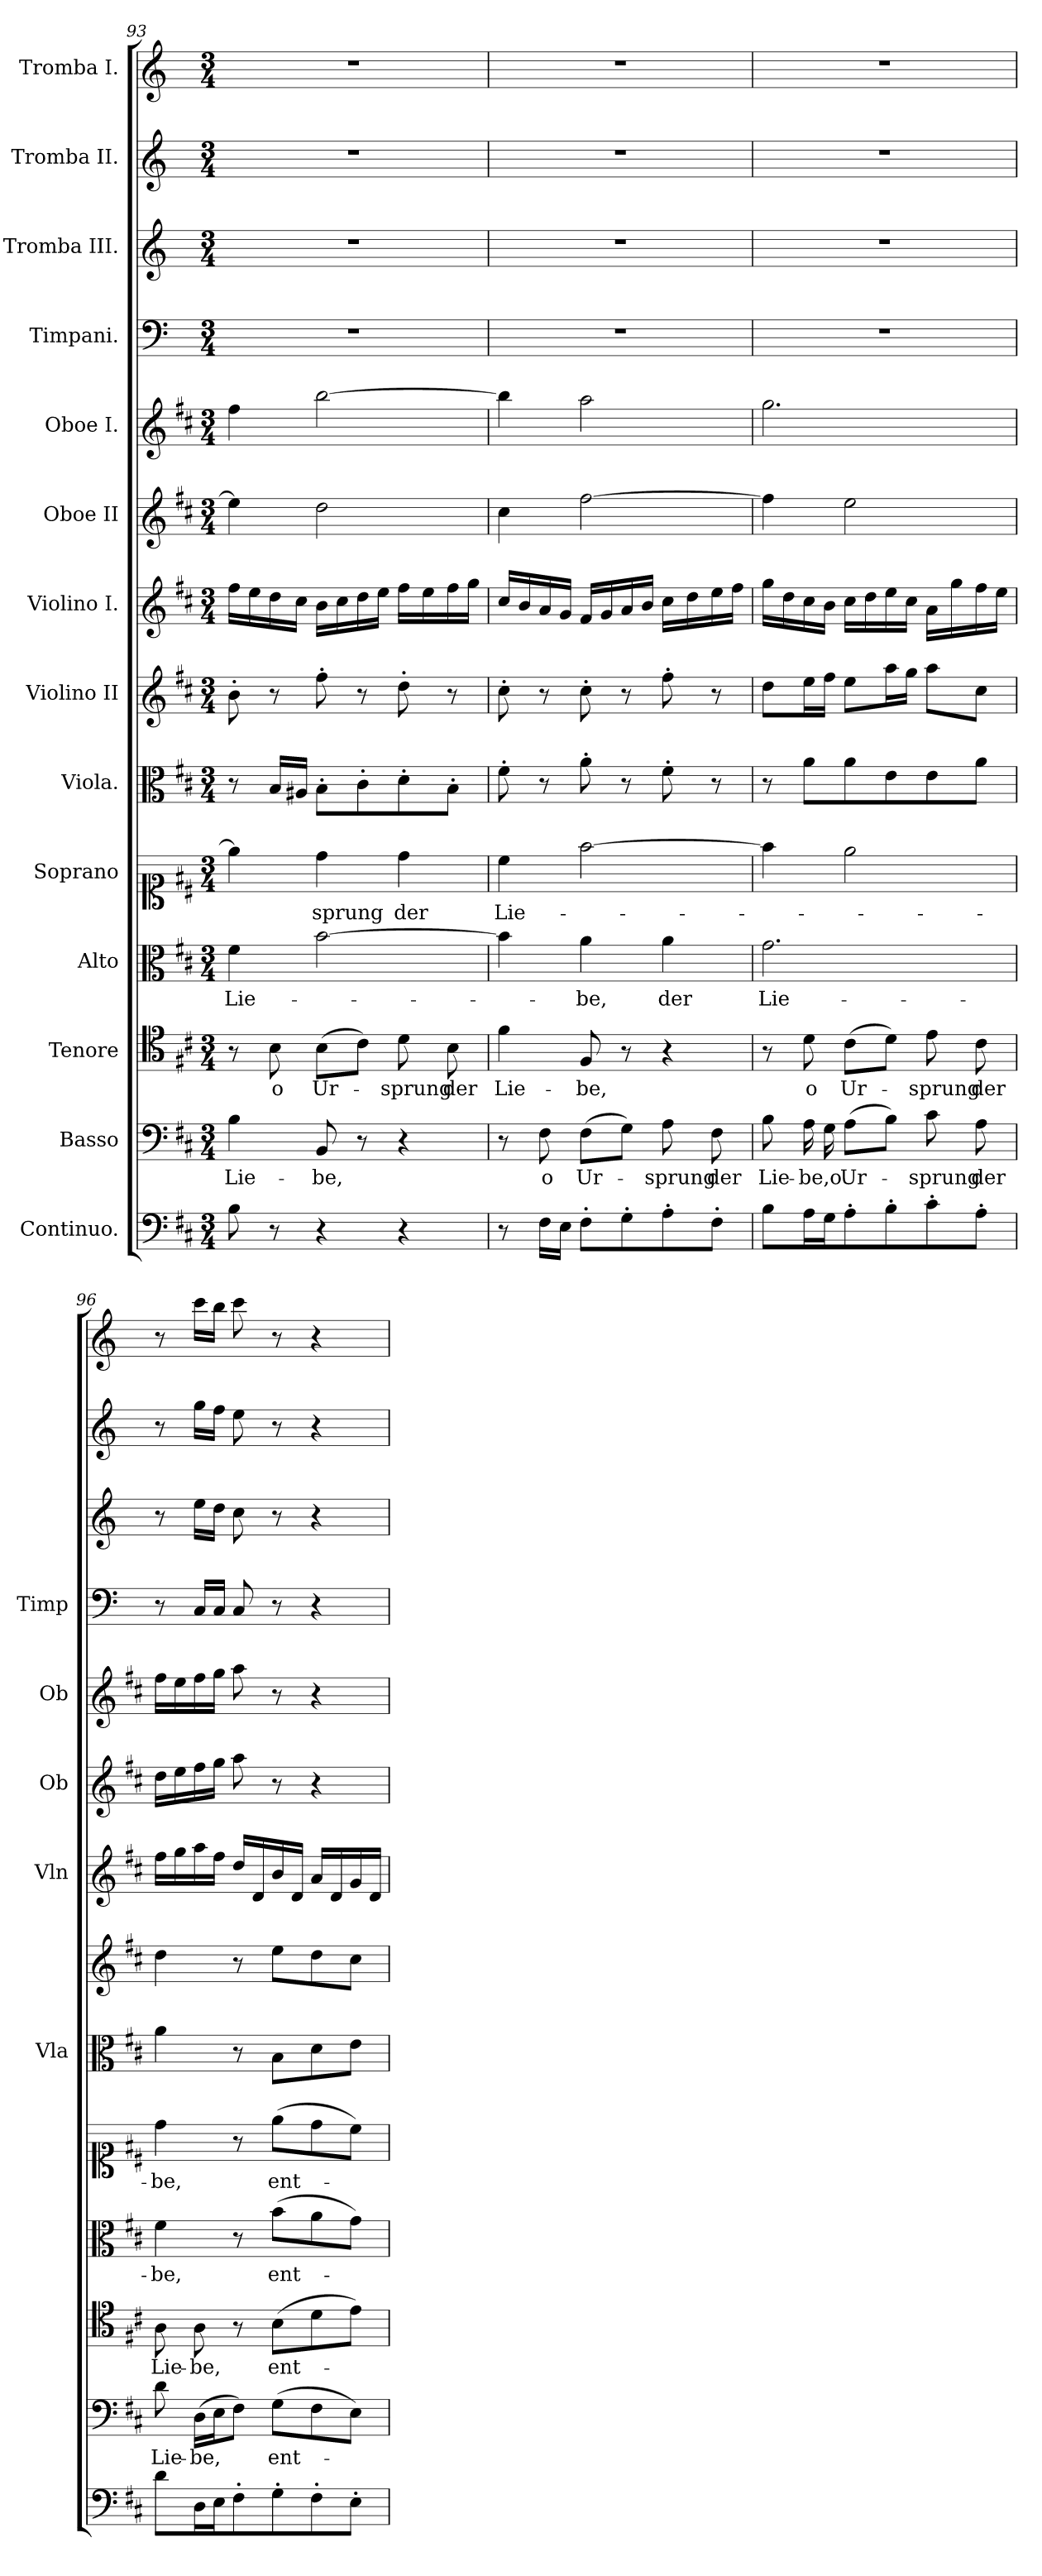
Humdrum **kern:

**kern	**kern	**text	**kern	**text	**kern	**text	**kern	**text	**kern	**kern	**kern	**kern	**kern	**kern	**kern	**kern	**kern
*part14	*part13	*part13	*part12	*part12	*part11	*part11	*part10	*part10	*part9	*part8	*part7	*part6	*part5	*part4	*part3	*part2	*part1
*staff14	*staff13	*staff13	*staff12	*staff12	*staff11	*staff11	*staff10	*staff10	*staff9	*staff8	*staff7	*staff6	*staff5	*staff4	*staff3	*staff2	*staff1
*I"Continuo.	*I"Basso	*	*I"Tenore	*	*I"Alto	*	*I"Soprano	*	*I"Viola.	*I"Violino II	*I"Violino I.	*I"Oboe II	*I"Oboe I.	*I"Timpani.	*I"Tromba III.	*I"Tromba II.	*I"Tromba I.
*	*	*	*	*	*	*	*	*	*I'Vla	*	*I'Vln	*I'Ob	*I'Ob	*I'Timp	*	*	*
!!LO:PB:g=z
*clefF4	*clefF4	*	*clefC4	*	*clefC3	*	*clefC1	*	*clefC3	*clefG2	*clefG2	*clefG2	*clefG2	*clefF4	*clefG2	*clefG2	*clefG2
*	*	*	*	*	*	*	*	*	*	*	*	*	*	*ITrd-1c-2	*ITrd-1c-2	*ITrd-1c-2	*ITrd-1c-2
*k[f#c#]	*k[f#c#]	*	*k[f#c#]	*	*k[f#c#]	*	*k[f#c#]	*	*k[f#c#]	*k[f#c#]	*k[f#c#]	*k[f#c#]	*k[f#c#]	*k[f#c#]	*k[f#c#]	*k[f#c#]	*k[f#c#]
*M3/4	*M3/4	*	*M3/4	*	*M3/4	*	*M3/4	*	*M3/4	*M3/4	*M3/4	*M3/4	*M3/4	*M3/4	*M3/4	*M3/4	*M3/4
=93	=93	=93	=93	=93	=93	=93	=93	=93	=93	=93	=93	=93	=93	=93	=93	=93	=93
!	!	!LO:LY:b	!	!	!	!LO:LY:b	!	!	!	!	!	!	!	!	!	!	!
8B\	4B\	Lie-	8r	.	4f#\	Lie-	4ee\]	.	8r	8b'\	16ff#\LL	4ee\]	4ff#\	2.r	2.r	2.r	2.r
.	.	.	.	.	.	.	.	.	.	.	16ee\	.	.	.	.	.	.
!	!	!	!	!LO:LY:b	!	!	!	!	!	!	!	!	!	!	!	!	!
8r	.	.	8B\	-o	.	.	.	.	16B/LL	8r	16dd\	.	.	.	.	.	.
.	.	.	.	.	.	.	.	.	16A#X/JJ	.	16cc#\JJ	.	.	.	.	.	.
!	!	!LO:LY:b	!	!LO:LY:b	!	!	!	!LO:LY:b	!	!	!	!	!	!	!	!	!
4r	8BB/	-be,	(>8B\L	Ur-	[2b\	.	4dd\	sprung	8B'\L	8ff#'\	16b\LL	2dd\	[2bb\	.	.	.	.
.	.	.	.	.	.	.	.	.	.	.	16cc#\	.	.	.	.	.	.
.	8r	.	8c#\J)	.	.	.	.	.	8c#'\	8r	16dd\	.	.	.	.	.	.
.	.	.	.	.	.	.	.	.	.	.	16ee\JJ	.	.	.	.	.	.
!	!	!	!	!LO:LY:b	!	!	!	!LO:LY:b	!	!	!	!	!	!	!	!	!
4r	4r	.	8d\	-sprung	.	.	4dd\	der	8d'\	8dd'\	16ff#\LL	.	.	.	.	.	.
.	.	.	.	.	.	.	.	.	.	.	16ee\	.	.	.	.	.	.
!	!	!	!	!LO:LY:b	!	!	!	!	!	!	!	!	!	!	!	!	!
.	.	.	8B\	der	.	.	.	.	8B'\J	8r	16ff#\	.	.	.	.	.	.
.	.	.	.	.	.	.	.	.	.	.	16gg\JJ	.	.	.	.	.	.
=94	=94	=94	=94	=94	=94	=94	=94	=94	=94	=94	=94	=94	=94	=94	=94	=94	=94
!	!	!	!	!LO:LY:b	!	!	!	!LO:LY:b	!	!	!	!	!	!	!	!	!
8r	8r	.	4f#\	Lie-	4b\]	.	4cc#\	Lie-	8f#'\	8cc#'\	16cc#/LL	4cc#\	4bb\]	2.r	2.r	2.r	2.r
.	.	.	.	.	.	.	.	.	.	.	16b/	.	.	.	.	.	.
!	!	!LO:LY:b	!	!	!	!	!	!	!	!	!	!	!	!	!	!	!
16F#\LL	8F#\	o	.	.	.	.	.	.	8r	8r	16a/	.	.	.	.	.	.
16E\JJ	.	.	.	.	.	.	.	.	.	.	16g/JJ	.	.	.	.	.	.
!	!	!LO:LY:b	!	!LO:LY:b	!	!LO:LY:b	!	!	!	!	!	!	!	!	!	!	!
8F#'\L	(>8F#\L	Ur-	8F#/	-be,	4a\	-be,	[2ff#\	.	8a'\	8cc#'\	16f#/LL	[2ff#\	2aa\	.	.	.	.
.	.	.	.	.	.	.	.	.	.	.	16g/	.	.	.	.	.	.
8G'\	8G\J)	.	8r	.	.	.	.	.	8r	8r	16a/	.	.	.	.	.	.
.	.	.	.	.	.	.	.	.	.	.	16b/JJ	.	.	.	.	.	.
!	!	!LO:LY:b	!	!	!	!LO:LY:b	!	!	!	!	!	!	!	!	!	!	!
8A'\	8A\	-sprung	4r	.	4a\	der	.	.	8f#'\	8ff#'\	16cc#\LL	.	.	.	.	.	.
.	.	.	.	.	.	.	.	.	.	.	16dd\	.	.	.	.	.	.
!	!	!LO:LY:b	!	!	!	!	!	!	!	!	!	!	!	!	!	!	!
8F#'\J	8F#\	der	.	.	.	.	.	.	8r	8r	16ee\	.	.	.	.	.	.
.	.	.	.	.	.	.	.	.	.	.	16ff#\JJ	.	.	.	.	.	.
=95	=95	=95	=95	=95	=95	=95	=95	=95	=95	=95	=95	=95	=95	=95	=95	=95	=95
!	!	!LO:LY:b	!	!	!	!LO:LY:b	!	!	!	!	!	!	!	!	!	!	!
8B\L	8B\	Lie-	8r	.	2.g\	Lie-	4ff#\]	.	8r	8dd\L	16gg\LL	4ff#\]	2.gg\	2.r	2.r	2.r	2.r
.	.	.	.	.	.	.	.	.	.	.	16dd\	.	.	.	.	.	.
!	!	!LO:LY:b	!	!LO:LY:b	!	!	!	!	!	!	!	!	!	!	!	!	!
16A\L	16A\	-be,o	8d\	-o	.	.	.	.	8a\L	16ee\L	16cc#\	.	.	.	.	.	.
16G\J	16G\	.	.	.	.	.	.	.	.	16ff#\JJ	16b\JJ	.	.	.	.	.	.
!	!	!LO:LY:b	!	!LO:LY:b	!	!	!	!	!	!	!	!	!	!	!	!	!
8A'\	(>8A\L	Ur-	(>8c#\L	Ur-	.	.	2ee\	.	8a\	8ee\L	16cc#\LL	2ee\	.	.	.	.	.
.	.	.	.	.	.	.	.	.	.	.	16dd\	.	.	.	.	.	.
8B'\	8B\J)	.	8d\J)	.	.	.	.	.	8e\	16aa\L	16ee\	.	.	.	.	.	.
.	.	.	.	.	.	.	.	.	.	16gg\JJ	16cc#\JJ	.	.	.	.	.	.
!	!	!LO:LY:b	!	!LO:LY:b	!	!	!	!	!	!	!	!	!	!	!	!	!
8c#'\	8c#\	-sprung	8e\	-sprung	.	.	.	.	8e\	8aa\L	16a\LL	.	.	.	.	.	.
.	.	.	.	.	.	.	.	.	.	.	16gg\	.	.	.	.	.	.
!	!	!LO:LY:b	!	!LO:LY:b	!	!	!	!	!	!	!	!	!	!	!	!	!
8A'\J	8A\	der	8c#\	der	.	.	.	.	8a\J	8cc#\J	16ff#\	.	.	.	.	.	.
.	.	.	.	.	.	.	.	.	.	.	16ee\JJ	.	.	.	.	.	.
=96	=96	=96	=96	=96	=96	=96	=96	=96	=96	=96	=96	=96	=96	=96	=96	=96	=96
!	!	!LO:LY:b	!	!LO:LY:b	!	!LO:LY:b	!	!LO:LY:b	!	!	!	!	!	!	!	!	!
8d\L	8d\	Lie-	8A\	Lie-	4f#\	be,	4dd\	be,	4a\	4dd\	16ff#\LL	16dd\LL	16ff#\LL	8r	8r	8r	8r
.	.	.	.	.	.	.	.	.	.	.	16gg\	16ee\	16ee\	.	.	.	.
!	!	!LO:LY:b	!	!LO:LY:b	!	!	!	!	!	!	!	!	!	!	!	!	!
16D\L	(>16D\LL	-be,	8A\	-be,	.	.	.	.	.	.	16aa\	16ff#\	16ff#\	16D/LL	16ff#\LL	16aa\LL	16ddd\LL
16E\J	16E\J	.	.	.	.	.	.	.	.	.	16ff#\JJ	16gg\JJ	16gg\JJ	16D/JJ	16ee\JJ	16gg\JJ	16ccc#\JJ
8F#'\	8F#\J)	.	8r	.	8r	.	8r	.	8r	8r	16dd/LL	8aa\	8aa\	8D/	8dd\	8ff#\	8ddd\
.	.	.	.	.	.	.	.	.	.	.	16d/	.	.	.	.	.	.
!	!	!LO:LY:b	!	!LO:LY:b	!	!LO:LY:b	!	!LO:LY:b	!	!	!	!	!	!	!	!	!
8G'\	(>8G\L	ent-	(>8B\L	ent-	(<8b\L	ent-	(>8ee\L	ent-	8B\L	8ee\L	16b/	8r	8r	8r	8r	8r	8r
.	.	.	.	.	.	.	.	.	.	.	16d/JJ	.	.	.	.	.	.
8F#'\	8F#\	.	8d\	.	8a\	.	8dd\	.	8d\	8dd\	16a/LL	4r	4r	4r	4r	4r	4r
.	.	.	.	.	.	.	.	.	.	.	16d/	.	.	.	.	.	.
8E'\J	8E\J)	.	8e\J)	.	8g\J)	.	8cc#\J)	.	8e\J	8cc#\J	16g/	.	.	.	.	.	.
.	.	.	.	.	.	.	.	.	.	.	16d/JJ	.	.	.	.	.	.
=	=	=	=	=	=	=	=	=	=	=	=	=	=	=	=	=	=
*-	*-	*-	*-	*-	*-	*-	*-	*-	*-	*-	*-	*-	*-	*-	*-	*-	*-
